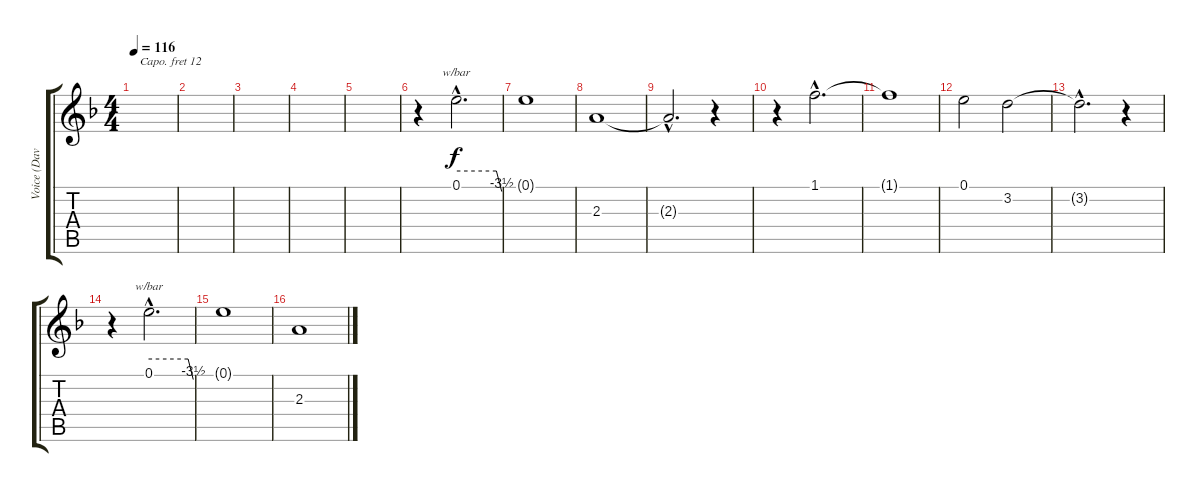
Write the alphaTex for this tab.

\track ("Voice (David Bowie)" "Voice (Dav") {instrument oboe}
\staff {score tabs}
\capo 12
\tuning (E4 B3 G3 D3 A2 E2) {hide}
\ts (4 4)
\tempo 116
\clef g2
\ks dminor
|
|
|
|
|
r.4{volume 12 instrument choiraahs} 0.1{hac}.2{d tbe (custom default 0 0 53 0 60 -14)} |
0.1{t}.1 |
2.3.1 |
2.3{hac t}.2{d} r.4 |
r.4 1.1{hac}.2{d} |
1.1{t}.1 |
0.1.2 3.2.2 |
3.2{hac t}.2{d} r.4 |
r.4 0.1{hac}.2{d tbe (custom default 0 0 53 0 60 -14)} |
0.1{t}.1 |
2.3.1
